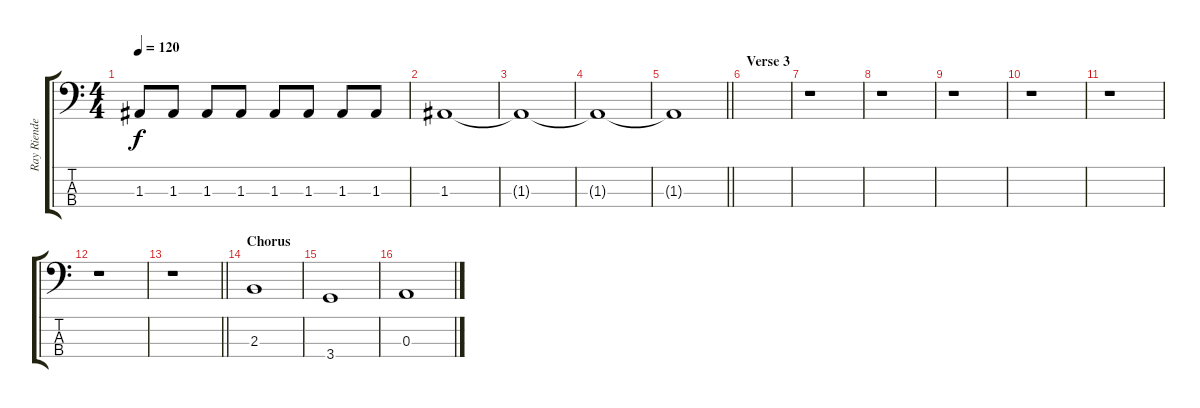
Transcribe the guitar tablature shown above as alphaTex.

\track ("Ray Riendeau" "Ray Riende") {instrument electricbassfinger}
\staff {score tabs}
\tuning (G2 D2 A1 E1) {hide}
\ts (4 4)
\tempo 120
\clef f4
\ks c
1.3.8{dy f} 1.3.8 1.3.8 1.3.8 1.3.8 1.3.8 1.3.8 1.3.8 |
1.3.1 |
1.3{t}.1 |
1.3{t}.1 |
\barLineRight lightlight
1.3{t}.1 |
\section ("" "Verse 3")
|
r.1 |
r.1 |
r.1 |
r.1 |
r.1 |
r.1 |
\barLineRight lightlight
r.1 |
\section ("" "Chorus")
2.3.1 |
3.4.1 |
0.3.1
